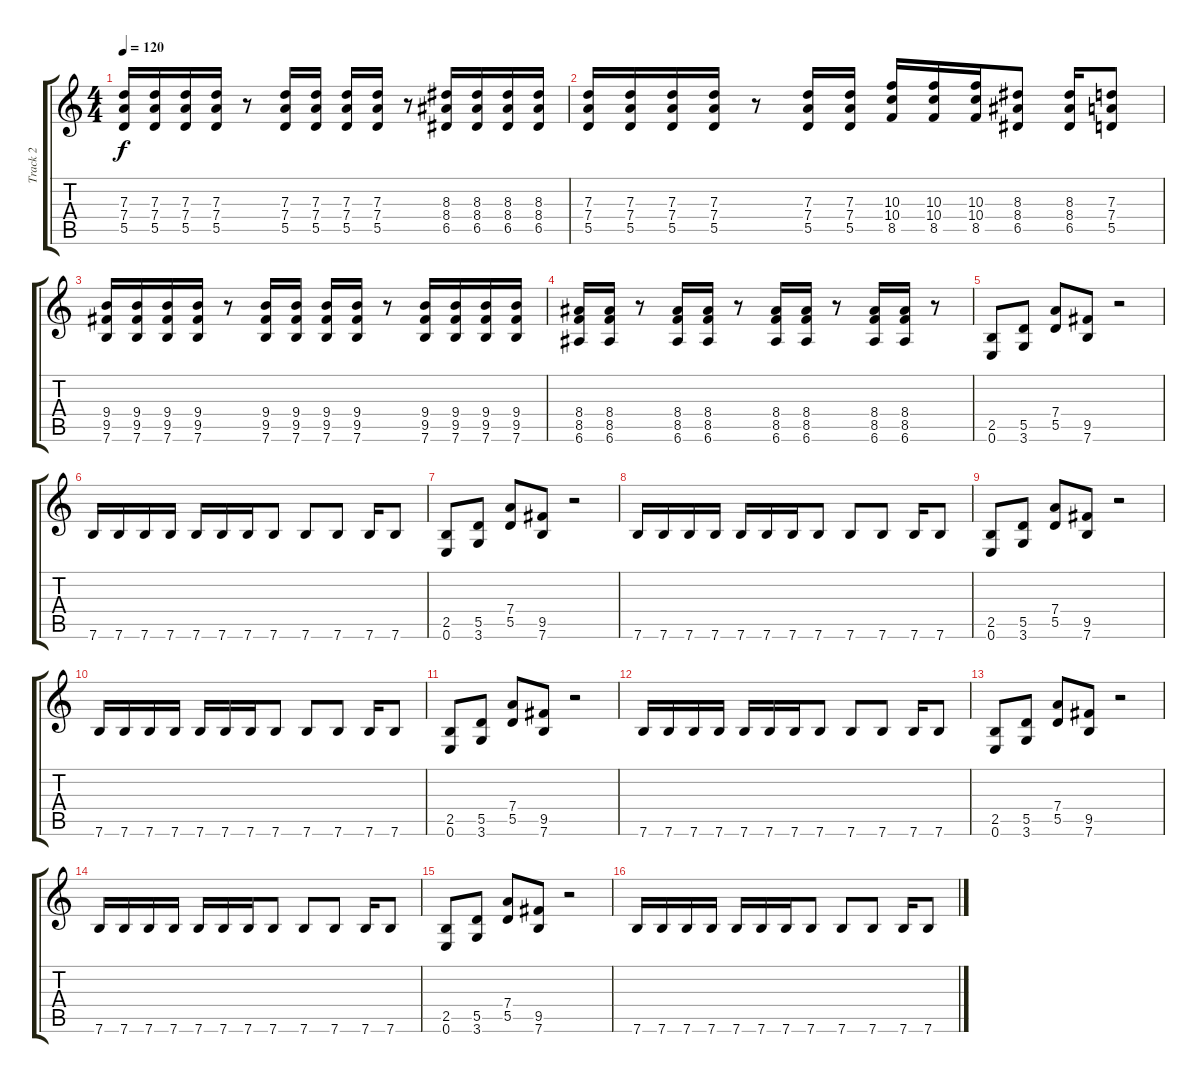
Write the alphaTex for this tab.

\track ("Track 2" "Track 2") {instrument overdrivenguitar}
\staff {score tabs}
\tuning (E4 B3 G3 D3 A2 E2) {hide}
\ts (4 4)
\tempo 120
\clef g2
\ks c
(7.3 7.4 5.5).16{dy f} (7.3 7.4 5.5).16 (7.3 7.4 5.5).16 (7.3 7.4 5.5).16 r.8 (7.3 7.4 5.5).16 (7.3 7.4 5.5).16 (7.3 7.4 5.5).16 (7.3 7.4 5.5).16 r.8 (8.3 8.4 6.5).16 (8.3 8.4 6.5).16 (8.3 8.4 6.5).16 (8.3 8.4 6.5).16 |
(7.3 7.4 5.5).16 (7.3 7.4 5.5).16 (7.3 7.4 5.5).16 (7.3 7.4 5.5).16 r.8 (7.3 7.4 5.5).16 (7.3 7.4 5.5).16 (10.3 10.4 8.5).16 (10.3 10.4 8.5).16 (10.3 10.4 8.5).16 (8.3 8.4 6.5).8 (8.3 8.4 6.5).16 (7.3 7.4 5.5).8 |
(9.4 9.5 7.6).16 (9.4 9.5 7.6).16 (9.4 9.5 7.6).16 (9.4 9.5 7.6).16 r.8 (9.4 9.5 7.6).16 (9.4 9.5 7.6).16 (9.4 9.5 7.6).16 (9.4 9.5 7.6).16 r.8 (9.4 9.5 7.6).16 (9.4 9.5 7.6).16 (9.4 9.5 7.6).16 (9.4 9.5 7.6).16 |
(8.4 8.5 6.6).16 (8.4 8.5 6.6).16 r.8 (8.4 8.5 6.6).16 (8.4 8.5 6.6).16 r.8 (8.4 8.5 6.6).16 (8.4 8.5 6.6).16 r.8 (8.4 8.5 6.6).16 (8.4 8.5 6.6).16 r.8 |
(2.5 0.6).8 (5.5 3.6).8 (7.4 5.5).8 (9.5 7.6).8 r.2 |
7.6.16 7.6.16 7.6.16 7.6.16 7.6.16 7.6.16 7.6.16 7.6.8 7.6.8 7.6.8 7.6.16 7.6.8 |
(2.5 0.6).8 (5.5 3.6).8 (7.4 5.5).8 (9.5 7.6).8 r.2 |
7.6.16 7.6.16 7.6.16 7.6.16 7.6.16 7.6.16 7.6.16 7.6.8 7.6.8 7.6.8 7.6.16 7.6.8 |
(2.5 0.6).8 (5.5 3.6).8 (7.4 5.5).8 (9.5 7.6).8 r.2 |
7.6.16 7.6.16 7.6.16 7.6.16 7.6.16 7.6.16 7.6.16 7.6.8 7.6.8 7.6.8 7.6.16 7.6.8 |
(2.5 0.6).8 (5.5 3.6).8 (7.4 5.5).8 (9.5 7.6).8 r.2 |
7.6.16 7.6.16 7.6.16 7.6.16 7.6.16 7.6.16 7.6.16 7.6.8 7.6.8 7.6.8 7.6.16 7.6.8 |
(2.5 0.6).8 (5.5 3.6).8 (7.4 5.5).8 (9.5 7.6).8 r.2 |
7.6.16 7.6.16 7.6.16 7.6.16 7.6.16 7.6.16 7.6.16 7.6.8 7.6.8 7.6.8 7.6.16 7.6.8 |
(2.5 0.6).8 (5.5 3.6).8 (7.4 5.5).8 (9.5 7.6).8 r.2 |
7.6.16 7.6.16 7.6.16 7.6.16 7.6.16 7.6.16 7.6.16 7.6.8 7.6.8 7.6.8 7.6.16 7.6.8
